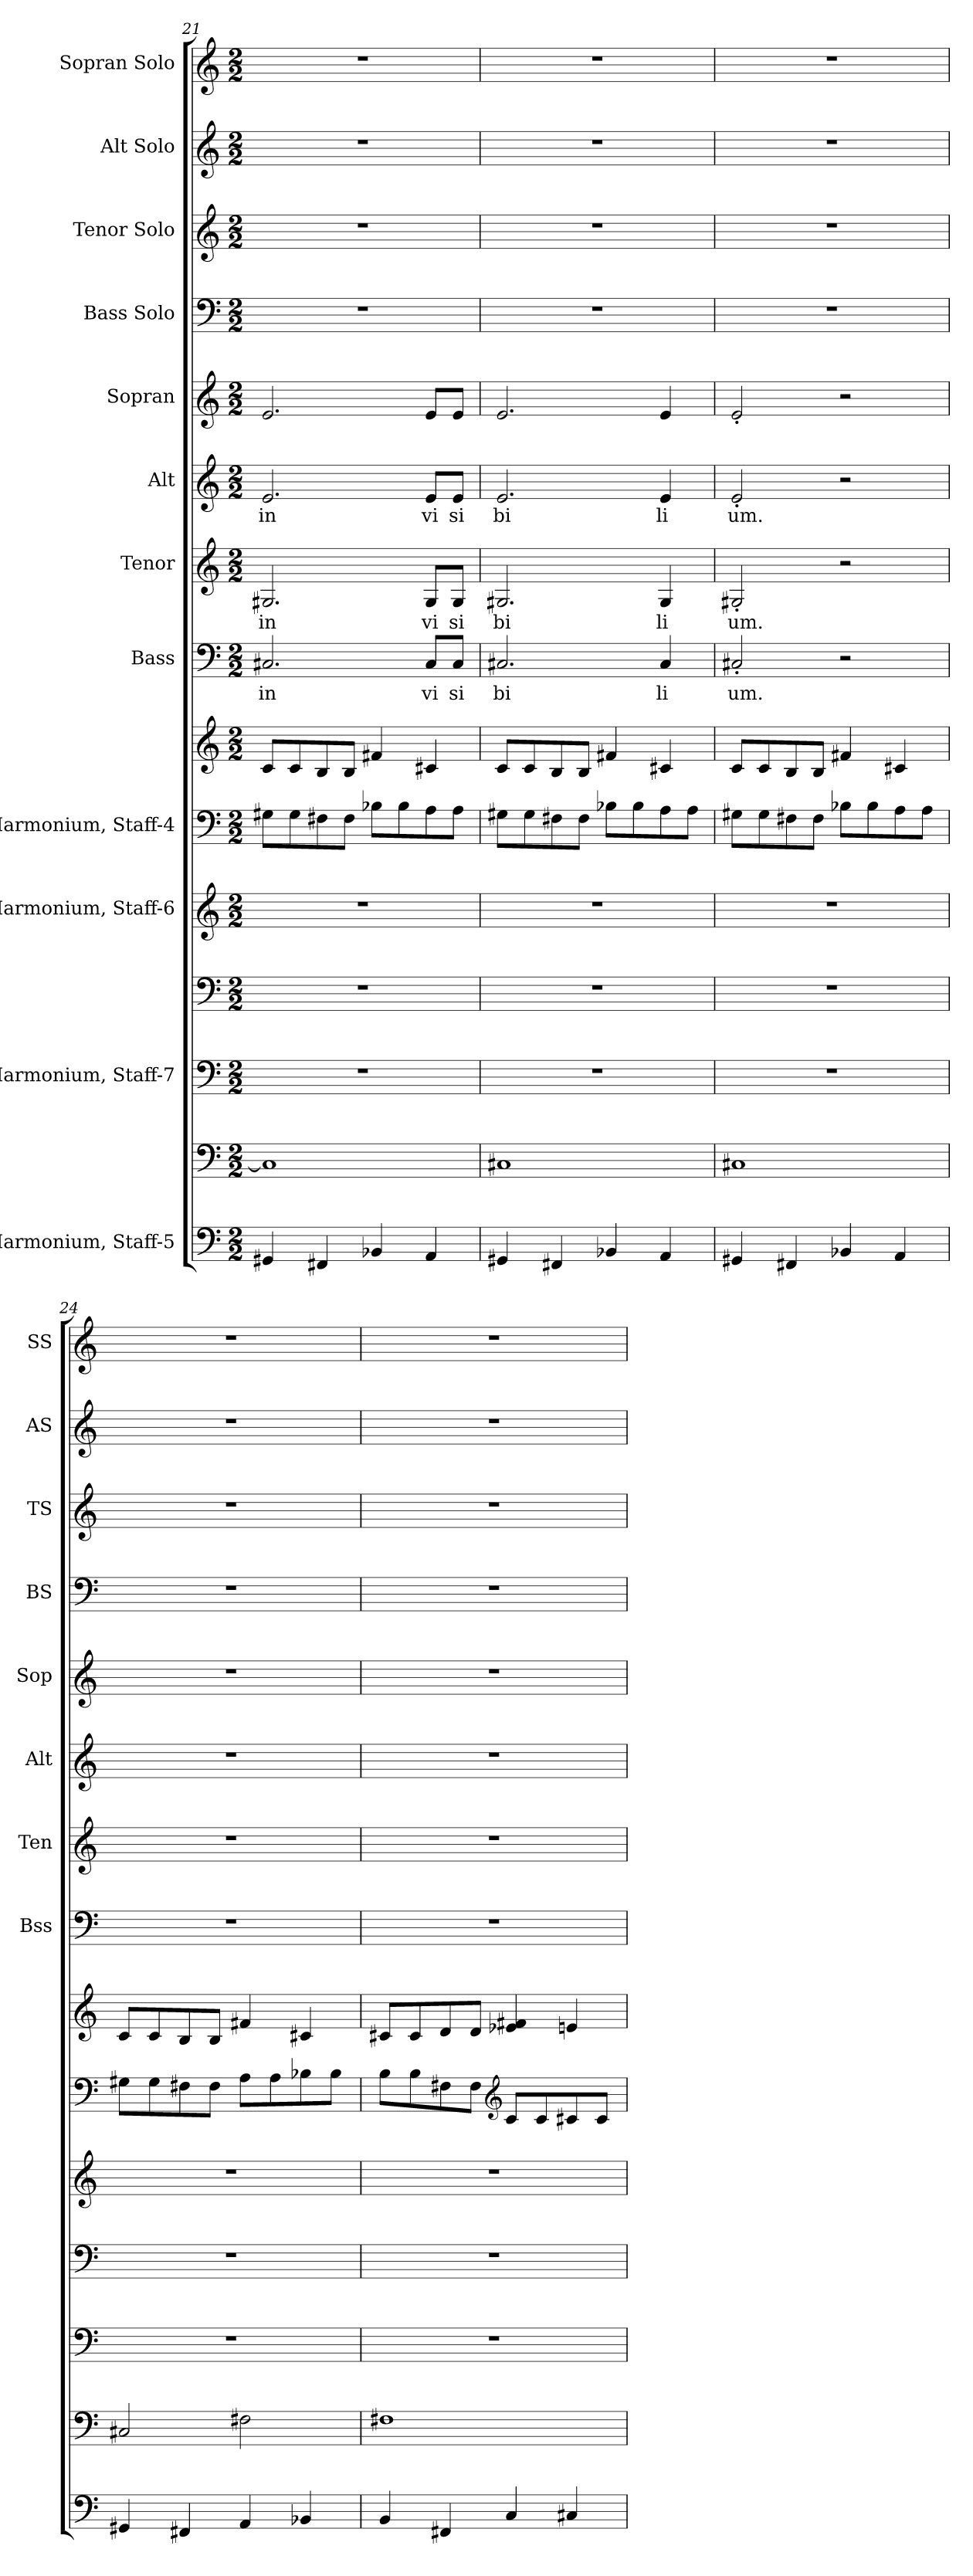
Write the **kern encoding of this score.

**kern	**kern	**kern	**kern	**kern	**kern	**kern	**kern	**text	**kern	**text	**kern	**text	**kern	**kern	**kern	**kern	**kern
*part12	*part12	*part11	*part11	*part10	*part9	*part9	*part8	*part8	*part7	*part7	*part6	*part6	*part5	*part4	*part3	*part2	*part1
*staff15	*staff14	*staff13	*staff12	*staff11	*staff10	*staff9	*staff8	*staff8	*staff7	*staff7	*staff6	*staff6	*staff5	*staff4	*staff3	*staff2	*staff1
*I"Harmonium, Staff-5	*	*I"Harmonium, Staff-7	*	*I"Harmonium, Staff-6	*I"Harmonium, Staff-4	*	*I"Bass	*	*I"Tenor	*	*I"Alt	*	*I"Sopran	*I"Bass Solo	*I"Tenor Solo	*I"Alt Solo	*I"Sopran Solo
*	*	*	*	*	*	*	*I'Bss	*	*I'Ten	*	*I'Alt	*	*I'Sop	*I'BS	*I'TS	*I'AS	*I'SS
*clefF4	*clefF4	*clefF4	*clefF4	*clefG2	*clefF4	*clefG2	*clefF4	*	*clefG2	*	*clefG2	*	*clefG2	*clefF4	*clefG2	*clefG2	*clefG2
*	*	*	*	*	*	*	*	*	*ITrd4c7	*	*ITrd2c3	*	*ITrd2c3	*	*ITrd4c7	*	*ITrd2c3
*k[]	*k[]	*k[]	*k[]	*k[]	*k[]	*k[]	*k[]	*	*k[b-]	*	*k[f#c#g#]	*	*k[f#c#g#]	*k[]	*k[b-]	*k[]	*k[f#c#g#]
*M2/2	*M2/2	*M2/2	*M2/2	*M2/2	*M2/2	*M2/2	*M2/2	*	*M2/2	*	*M2/2	*	*M2/2	*M2/2	*M2/2	*M2/2	*M2/2
=21	=21	=21	=21	=21	=21	=21	=21	=21	=21	=21	=21	=21	=21	=21	=21	=21	=21
4GG#X/	1C#]	1r	1r	1r	8G#X\L	8c/L	2.C#X/	in	2.C#X/	in	2.c#/	in	2.c#/	1r	1r	1r	1r
.	.	.	.	.	8G#\	8c/	.	.	.	.	.	.	.	.	.	.	.
4FF#X/	.	.	.	.	8F#X\	8B/	.	.	.	.	.	.	.	.	.	.	.
.	.	.	.	.	8F#\J	8B/J	.	.	.	.	.	.	.	.	.	.	.
4BB-X/	.	.	.	.	8B-X\L	4f#X/	.	.	.	.	.	.	.	.	.	.	.
.	.	.	.	.	8B-\	.	.	.	.	.	.	.	.	.	.	.	.
4AA/	.	.	.	.	8A\	4c#X/	8C#/L	vi	8C#/L	vi	8c#/L	vi	8c#/L	.	.	.	.
.	.	.	.	.	8A\J	.	8C#/J	si	8C#/J	si	8c#/J	si	8c#/J	.	.	.	.
=22	=22	=22	=22	=22	=22	=22	=22	=22	=22	=22	=22	=22	=22	=22	=22	=22	=22
4GG#X/	1C#X	1r	1r	1r	8G#X\L	8c/L	2.C#X/	bi	2.C#X/	bi	2.c#/	bi	2.c#/	1r	1r	1r	1r
.	.	.	.	.	8G#\	8c/	.	.	.	.	.	.	.	.	.	.	.
4FF#X/	.	.	.	.	8F#X\	8B/	.	.	.	.	.	.	.	.	.	.	.
.	.	.	.	.	8F#\J	8B/J	.	.	.	.	.	.	.	.	.	.	.
4BB-X/	.	.	.	.	8B-X\L	4f#X/	.	.	.	.	.	.	.	.	.	.	.
.	.	.	.	.	8B-\	.	.	.	.	.	.	.	.	.	.	.	.
4AA/	.	.	.	.	8A\	4c#X/	4C#/	li	4C#/	li	4c#/	li	4c#/	.	.	.	.
.	.	.	.	.	8A\J	.	.	.	.	.	.	.	.	.	.	.	.
=23	=23	=23	=23	=23	=23	=23	=23	=23	=23	=23	=23	=23	=23	=23	=23	=23	=23
4GG#X/	1C#X	1r	1r	1r	8G#X\L	8c/L	2C#X'/	um.	2C#X'/	um.	2c#'/	um.	2c#'/	1r	1r	1r	1r
.	.	.	.	.	8G#\	8c/	.	.	.	.	.	.	.	.	.	.	.
4FF#X/	.	.	.	.	8F#X\	8B/	.	.	.	.	.	.	.	.	.	.	.
.	.	.	.	.	8F#\J	8B/J	.	.	.	.	.	.	.	.	.	.	.
4BB-X/	.	.	.	.	8B-X\L	4f#X/	2r	.	2r	.	2r	.	2r	.	.	.	.
.	.	.	.	.	8B-\	.	.	.	.	.	.	.	.	.	.	.	.
4AA/	.	.	.	.	8A\	4c#X/	.	.	.	.	.	.	.	.	.	.	.
.	.	.	.	.	8A\J	.	.	.	.	.	.	.	.	.	.	.	.
!!LO:PB:g=z
=24	=24	=24	=24	=24	=24	=24	=24	=24	=24	=24	=24	=24	=24	=24	=24	=24	=24
4GG#X/	2C#X/	1r	1r	1r	8G#X\L	8c/L	1r	.	1r	.	1r	.	1r	1r	1r	1r	1r
.	.	.	.	.	8G#\	8c/	.	.	.	.	.	.	.	.	.	.	.
4FF#X/	.	.	.	.	8F#X\	8B/	.	.	.	.	.	.	.	.	.	.	.
.	.	.	.	.	8F#\J	8B/J	.	.	.	.	.	.	.	.	.	.	.
4AA/	2F#X\	.	.	.	8A\L	4f#X/	.	.	.	.	.	.	.	.	.	.	.
.	.	.	.	.	8A\	.	.	.	.	.	.	.	.	.	.	.	.
4BB-X/	.	.	.	.	8B-X\	4c#X/	.	.	.	.	.	.	.	.	.	.	.
.	.	.	.	.	8B-\J	.	.	.	.	.	.	.	.	.	.	.	.
=25	=25	=25	=25	=25	=25	=25	=25	=25	=25	=25	=25	=25	=25	=25	=25	=25	=25
4BB/	1F#X	1r	1r	1r	8B\L	8c#X/L	1r	.	1r	.	1r	.	1r	1r	1r	1r	1r
.	.	.	.	.	8B\	8c#/	.	.	.	.	.	.	.	.	.	.	.
4FF#X/	.	.	.	.	8F#X\	8d/	.	.	.	.	.	.	.	.	.	.	.
.	.	.	.	.	8F#\J	8d/J	.	.	.	.	.	.	.	.	.	.	.
*	*	*	*	*	*clefG2	*	*	*	*	*	*	*	*	*	*	*	*
4C/	.	.	.	.	8c/L	4e-X/ 4f#X/	.	.	.	.	.	.	.	.	.	.	.
.	.	.	.	.	8c/	.	.	.	.	.	.	.	.	.	.	.	.
4C#X/	.	.	.	.	8c#X/	4en/	.	.	.	.	.	.	.	.	.	.	.
.	.	.	.	.	8c#/J	.	.	.	.	.	.	.	.	.	.	.	.
=	=	=	=	=	=	=	=	=	=	=	=	=	=	=	=	=	=
*-	*-	*-	*-	*-	*-	*-	*-	*-	*-	*-	*-	*-	*-	*-	*-	*-	*-
